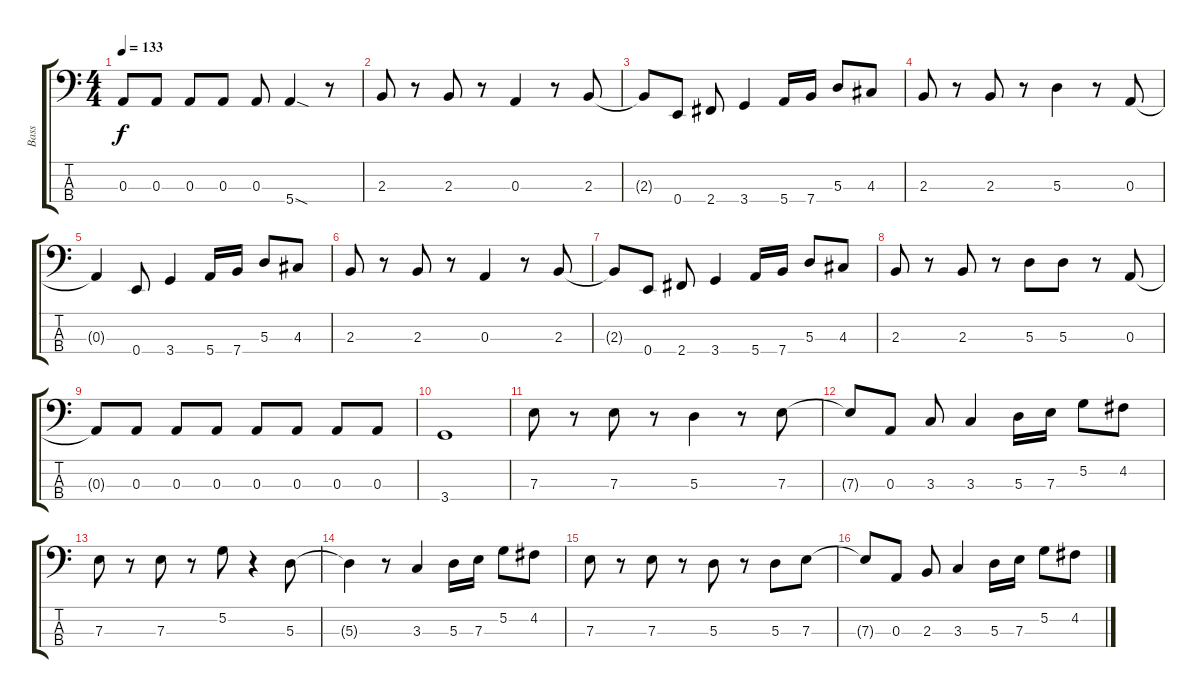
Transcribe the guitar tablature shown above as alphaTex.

\track ("Bass" "Bass") {instrument electricbassfinger}
\staff {score tabs}
\tuning (G2 D2 A1 E1) {hide}
\ts (4 4)
\tempo 133
\clef f4
\ks c
0.3.8{dy f} 0.3.8 0.3.8 0.3.8 0.3.8 5.4{sod}.4 r.8 |
2.3.8 r.8 2.3.8 r.8 0.3.4 r.8 2.3.8 |
2.3{t}.8 0.4.8 2.4.8 3.4.4 5.4.16 7.4.16 5.3.8 4.3.8 |
2.3.8 r.8 2.3.8 r.8 5.3.4 r.8 0.3.8 |
0.3{t}.4 0.4.8 3.4.4 5.4.16 7.4.16 5.3.8 4.3.8 |
2.3.8 r.8 2.3.8 r.8 0.3.4 r.8 2.3.8 |
2.3{t}.8 0.4.8 2.4.8 3.4.4 5.4.16 7.4.16 5.3.8 4.3.8 |
2.3.8 r.8 2.3.8 r.8 5.3.8 5.3.8 r.8 0.3.8 |
0.3{t}.8 0.3.8 0.3.8 0.3.8 0.3.8 0.3.8 0.3.8 0.3.8 |
3.4.1 |
7.3.8 r.8 7.3.8 r.8 5.3.4 r.8 7.3.8 |
7.3{t}.8 0.3.8 3.3.8 3.3.4 5.3.16 7.3.16 5.2.8 4.2.8 |
7.3.8 r.8 7.3.8 r.8 5.2.8 r.4 5.3.8 |
5.3{t}.4 r.8 3.3.4 5.3.16 7.3.16 5.2.8 4.2.8 |
7.3.8 r.8 7.3.8 r.8 5.3.8 r.8 5.3.8 7.3.8 |
7.3{t}.8 0.3.8 2.3.8 3.3.4 5.3.16 7.3.16 5.2.8 4.2.8
